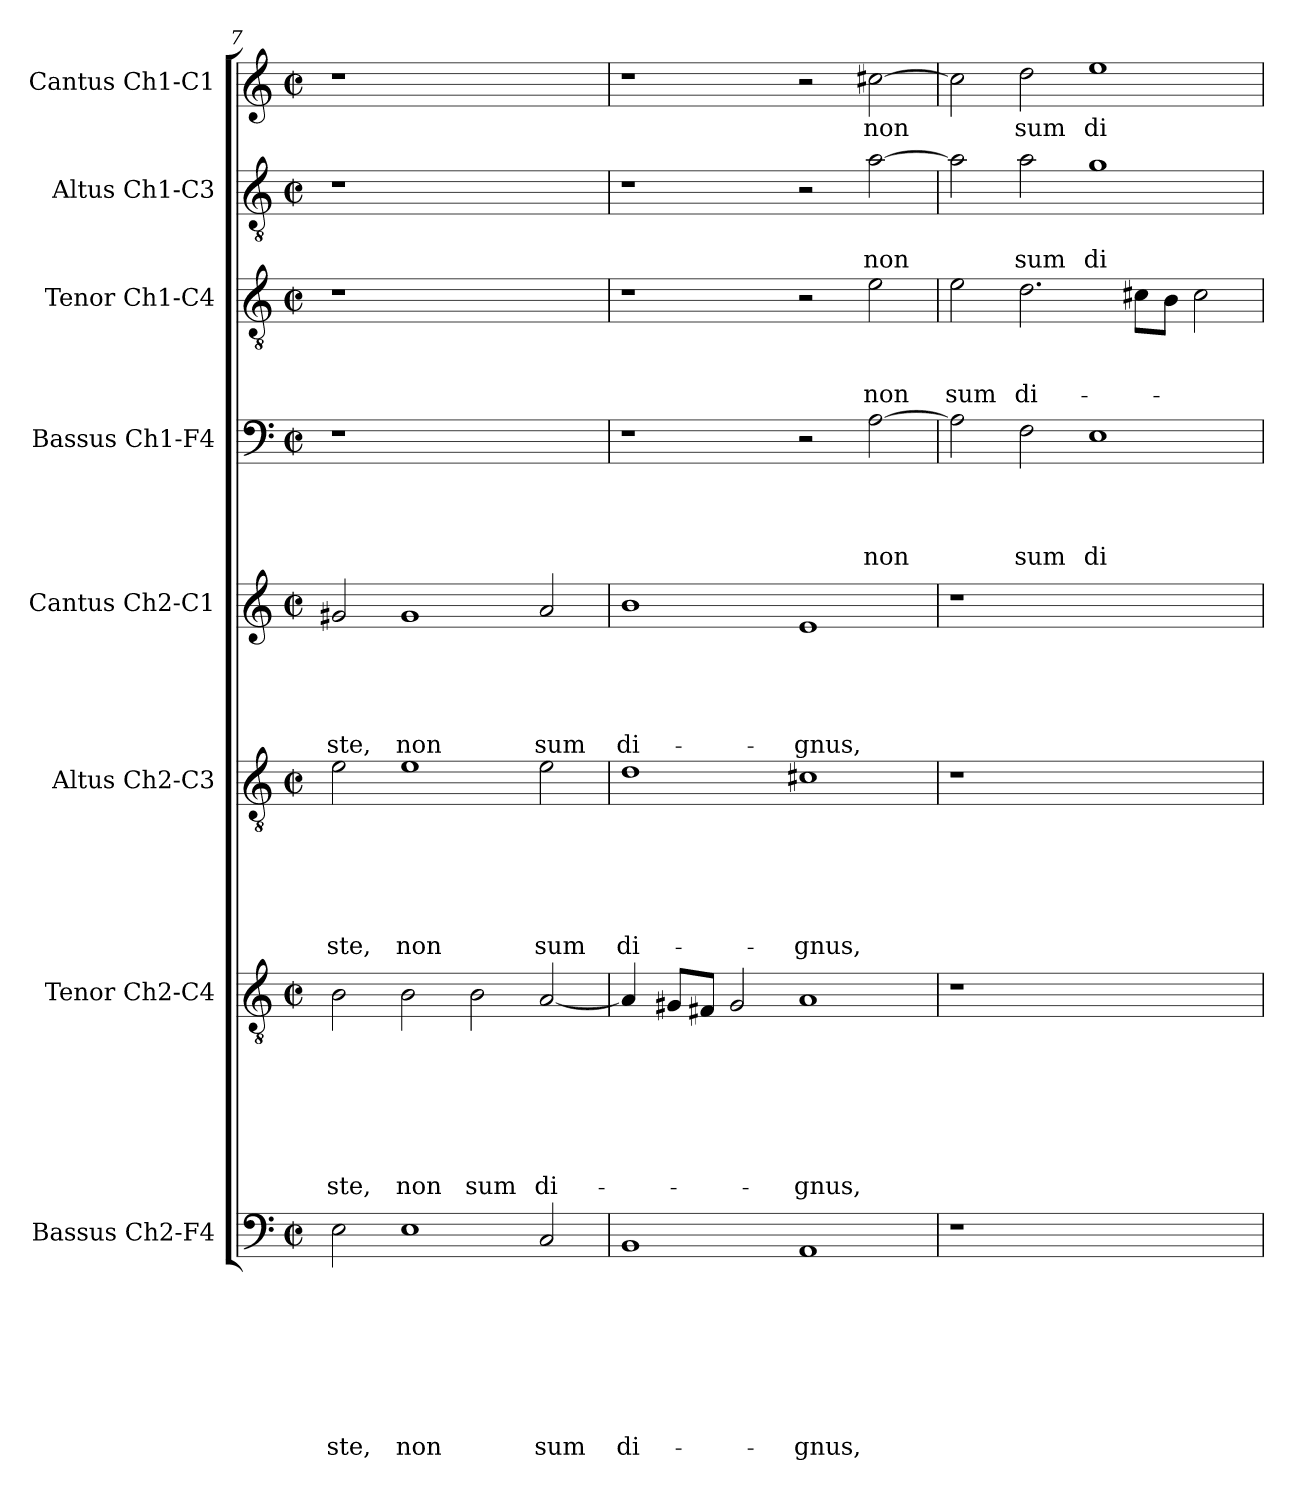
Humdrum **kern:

**kern	**text	**text	**text	**text	**text	**text	**text	**text	**kern	**text	**text	**text	**text	**text	**text	**text	**kern	**text	**text	**text	**text	**text	**text	**kern	**text	**text	**text	**text	**text	**kern	**text	**text	**text	**text	**kern	**text	**text	**text	**kern	**text	**text	**kern	**text
*part8	*part8	*part8	*part8	*part8	*part8	*part8	*part8	*part8	*part7	*part7	*part7	*part7	*part7	*part7	*part7	*part7	*part6	*part6	*part6	*part6	*part6	*part6	*part6	*part5	*part5	*part5	*part5	*part5	*part5	*part4	*part4	*part4	*part4	*part4	*part3	*part3	*part3	*part3	*part2	*part2	*part2	*part1	*part1
*staff8	*staff8	*staff8	*staff8	*staff8	*staff8	*staff8	*staff8	*staff8	*staff7	*staff7	*staff7	*staff7	*staff7	*staff7	*staff7	*staff7	*staff6	*staff6	*staff6	*staff6	*staff6	*staff6	*staff6	*staff5	*staff5	*staff5	*staff5	*staff5	*staff5	*staff4	*staff4	*staff4	*staff4	*staff4	*staff3	*staff3	*staff3	*staff3	*staff2	*staff2	*staff2	*staff1	*staff1
*I"Bassus Ch2-F4	*	*	*	*	*	*	*	*	*I"Tenor Ch2-C4	*	*	*	*	*	*	*	*I"Altus Ch2-C3	*	*	*	*	*	*	*I"Cantus Ch2-C1	*	*	*	*	*	*I"Bassus Ch1-F4	*	*	*	*	*I"Tenor Ch1-C4	*	*	*	*I"Altus Ch1-C3	*	*	*I"Cantus Ch1-C1	*
*I'B2	*	*	*	*	*	*	*	*	*I'T2	*	*	*	*	*	*	*	*I'A2	*	*	*	*	*	*	*I'C2	*	*	*	*	*	*I'B	*	*	*	*	*I'T	*	*	*	*I'A	*	*	*I'C	*
!!LO:LB:g=z
*clefF4	*	*	*	*	*	*	*	*	*clefGv2	*	*	*	*	*	*	*	*clefGv2	*	*	*	*	*	*	*clefG2	*	*	*	*	*	*clefF4	*	*	*	*	*clefGv2	*	*	*	*clefGv2	*	*	*clefG2	*
*k[]	*	*	*	*	*	*	*	*	*k[]	*	*	*	*	*	*	*	*k[]	*	*	*	*	*	*	*k[]	*	*	*	*	*	*k[]	*	*	*	*	*k[]	*	*	*	*k[]	*	*	*k[]	*
*C:	*	*	*	*	*	*	*	*	*C:	*	*	*	*	*	*	*	*C:	*	*	*	*	*	*	*C:	*	*	*	*	*	*C:	*	*	*	*	*C:	*	*	*	*C:	*	*	*C:	*
*M2/2	*	*	*	*	*	*	*	*	*M2/2	*	*	*	*	*	*	*	*M2/2	*	*	*	*	*	*	*M2/2	*	*	*	*	*	*M2/2	*	*	*	*	*M2/2	*	*	*	*M2/2	*	*	*M2/2	*
*met(c|)	*	*	*	*	*	*	*	*	*met(c|)	*	*	*	*	*	*	*	*met(c|)	*	*	*	*	*	*	*met(c|)	*	*	*	*	*	*met(c|)	*	*	*	*	*met(c|)	*	*	*	*met(c|)	*	*	*met(c|)	*
=7	=7	=7	=7	=7	=7	=7	=7	=7	=7	=7	=7	=7	=7	=7	=7	=7	=7	=7	=7	=7	=7	=7	=7	=7	=7	=7	=7	=7	=7	=7	=7	=7	=7	=7	=7	=7	=7	=7	=7	=7	=7	=7	=7
!	!	!	!	!	!	!	!	!LO:LY:b	!	!	!	!	!	!	!	!LO:LY:b	!	!	!	!	!	!	!LO:LY:b	!	!	!	!	!	!LO:LY:b	!	!	!	!	!	!	!	!	!	!	!	!	!	!
2E\	.	.	.	.	.	.	.	-ste,	2B\	.	.	.	.	.	.	-ste,	2e\	.	.	.	.	.	-ste,	2g#X/	.	.	.	.	-ste,	1r	.	.	.	.	1r	.	.	.	1r	.	.	1r	.
!	!	!	!	!	!	!	!	!LO:LY:b	!	!	!	!	!	!	!	!LO:LY:b	!	!	!	!	!	!	!LO:LY:b	!	!	!	!	!	!LO:LY:b	!	!	!	!	!	!	!	!	!	!	!	!	!	!
1E	.	.	.	.	.	.	.	non	2B\	.	.	.	.	.	.	non	1e	.	.	.	.	.	non	1g#	.	.	.	.	non	.	.	.	.	.	.	.	.	.	.	.	.	.	.
!	!	!	!	!	!	!	!	!	!	!	!	!	!	!	!	!LO:LY:b	!	!	!	!	!	!	!	!	!	!	!	!	!	!	!	!	!	!	!	!	!	!	!	!	!	!	!
.	.	.	.	.	.	.	.	.	2B\	.	.	.	.	.	.	sum	.	.	.	.	.	.	.	.	.	.	.	.	.	1ryy	.	.	.	.	1ryy	.	.	.	1ryy	.	.	1ryy	.
!	!	!	!	!	!	!	!	!LO:LY:b	!	!	!	!	!	!	!	!LO:LY:b	!	!	!	!	!	!	!LO:LY:b	!	!	!	!	!	!LO:LY:b	!	!	!	!	!	!	!	!	!	!	!	!	!	!
2C/	.	.	.	.	.	.	.	sum	[2A/	.	.	.	.	.	.	di-	2e\	.	.	.	.	.	sum	2a/	.	.	.	.	sum	.	.	.	.	.	.	.	.	.	.	.	.	.	.
=8	=8	=8	=8	=8	=8	=8	=8	=8	=8	=8	=8	=8	=8	=8	=8	=8	=8	=8	=8	=8	=8	=8	=8	=8	=8	=8	=8	=8	=8	=8	=8	=8	=8	=8	=8	=8	=8	=8	=8	=8	=8	=8	=8
!	!	!	!	!	!	!	!	!LO:LY:b	!	!	!	!	!	!	!	!	!	!	!	!	!	!	!LO:LY:b	!	!	!	!	!	!LO:LY:b	!	!	!	!	!	!	!	!	!	!	!	!	!	!
1BB	.	.	.	.	.	.	.	di-	4A/]	.	.	.	.	.	.	.	1d	.	.	.	.	.	di-	1b	.	.	.	.	di-	1r	.	.	.	.	1r	.	.	.	1r	.	.	1r	.
.	.	.	.	.	.	.	.	.	8G#/L	.	.	.	.	.	.	.	.	.	.	.	.	.	.	.	.	.	.	.	.	.	.	.	.	.	.	.	.	.	.	.	.	.	.
.	.	.	.	.	.	.	.	.	8F#/J	.	.	.	.	.	.	.	.	.	.	.	.	.	.	.	.	.	.	.	.	.	.	.	.	.	.	.	.	.	.	.	.	.	.
.	.	.	.	.	.	.	.	.	2G#/	.	.	.	.	.	.	.	.	.	.	.	.	.	.	.	.	.	.	.	.	.	.	.	.	.	.	.	.	.	.	.	.	.	.
!	!	!	!	!	!	!	!	!LO:LY:b	!	!	!	!	!	!	!	!LO:LY:b	!	!	!	!	!	!	!LO:LY:b	!	!	!	!	!	!LO:LY:b	!	!	!	!	!	!	!	!	!	!	!	!	!	!
1AA	.	.	.	.	.	.	.	-gnus,	1A	.	.	.	.	.	.	-gnus,	1c#X	.	.	.	.	.	-gnus,	1e	.	.	.	.	-gnus,	2r	.	.	.	.	2r	.	.	.	2r	.	.	2r	.
!	!	!	!	!	!	!	!	!	!	!	!	!	!	!	!	!	!	!	!	!	!	!	!	!	!	!	!	!	!	!	!	!	!	!LO:LY:b	!	!	!	!LO:LY:b	!	!	!LO:LY:b	!	!LO:LY:b
.	.	.	.	.	.	.	.	.	.	.	.	.	.	.	.	.	.	.	.	.	.	.	.	.	.	.	.	.	.	[2A\	.	.	.	non	2e\	.	.	non	[2a\	.	non	[2cc#X\	non
=9	=9	=9	=9	=9	=9	=9	=9	=9	=9	=9	=9	=9	=9	=9	=9	=9	=9	=9	=9	=9	=9	=9	=9	=9	=9	=9	=9	=9	=9	=9	=9	=9	=9	=9	=9	=9	=9	=9	=9	=9	=9	=9	=9
!	!	!	!	!	!	!	!	!	!	!	!	!	!	!	!	!	!	!	!	!	!	!	!	!	!	!	!	!	!	!	!	!	!	!	!	!	!	!LO:LY:b	!	!	!	!	!
1r	.	.	.	.	.	.	.	.	1r	.	.	.	.	.	.	.	1r	.	.	.	.	.	.	1r	.	.	.	.	.	2A\]	.	.	.	.	2e\	.	.	sum	2a\]	.	.	2cc#\]	.
!	!	!	!	!	!	!	!	!	!	!	!	!	!	!	!	!	!	!	!	!	!	!	!	!	!	!	!	!	!	!	!	!	!	!LO:LY:b	!	!	!	!LO:LY:b	!	!	!LO:LY:b	!	!LO:LY:b
.	.	.	.	.	.	.	.	.	.	.	.	.	.	.	.	.	.	.	.	.	.	.	.	.	.	.	.	.	.	2F\	.	.	.	sum	2.d\	.	.	di-	2a\	.	sum	2dd\	sum
!	!	!	!	!	!	!	!	!	!	!	!	!	!	!	!	!	!	!	!	!	!	!	!	!	!	!	!	!	!	!	!	!	!	!LO:LY:b	!	!	!	!	!	!	!LO:LY:b	!	!LO:LY:b
1ryy	.	.	.	.	.	.	.	.	1ryy	.	.	.	.	.	.	.	1ryy	.	.	.	.	.	.	1ryy	.	.	.	.	.	1E	.	.	.	di-	.	.	.	.	1g	.	di-	1ee	di-
.	.	.	.	.	.	.	.	.	.	.	.	.	.	.	.	.	.	.	.	.	.	.	.	.	.	.	.	.	.	.	.	.	.	.	8c#\L	.	.	.	.	.	.	.	.
.	.	.	.	.	.	.	.	.	.	.	.	.	.	.	.	.	.	.	.	.	.	.	.	.	.	.	.	.	.	.	.	.	.	.	8B\J	.	.	.	.	.	.	.	.
.	.	.	.	.	.	.	.	.	.	.	.	.	.	.	.	.	.	.	.	.	.	.	.	.	.	.	.	.	.	.	.	.	.	.	2c#\	.	.	.	.	.	.	.	.
=	=	=	=	=	=	=	=	=	=	=	=	=	=	=	=	=	=	=	=	=	=	=	=	=	=	=	=	=	=	=	=	=	=	=	=	=	=	=	=	=	=	=	=
*-	*-	*-	*-	*-	*-	*-	*-	*-	*-	*-	*-	*-	*-	*-	*-	*-	*-	*-	*-	*-	*-	*-	*-	*-	*-	*-	*-	*-	*-	*-	*-	*-	*-	*-	*-	*-	*-	*-	*-	*-	*-	*-	*-
